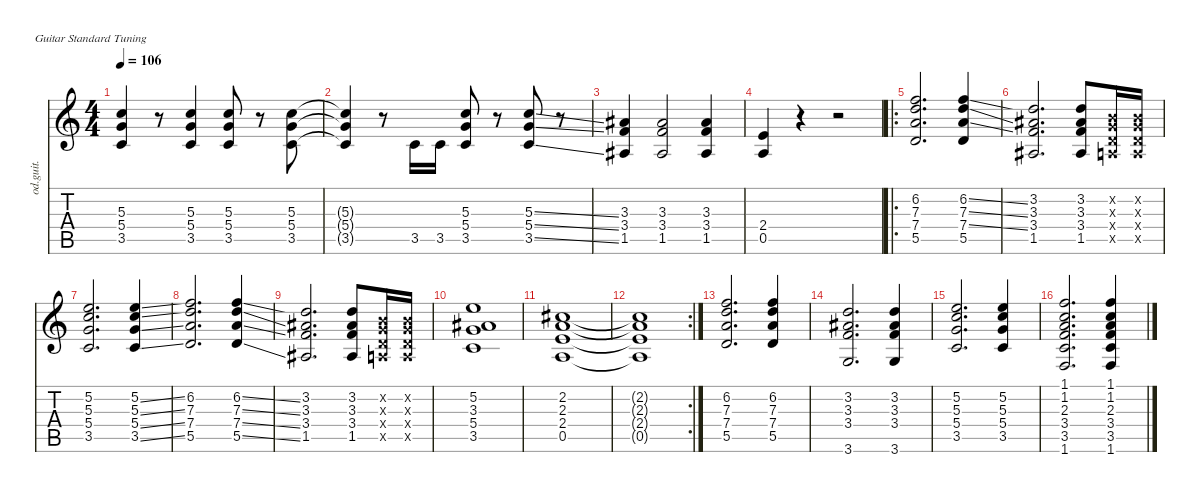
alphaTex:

\defaultSystemsLayout 4
\hideDynamics
\bracketExtendMode nobrackets
\track ("Randy Rhoads (Base)" "od.guit.") {instrument overdrivenguitar}
\staff {score tabs}
\tuning (E4 B3 G3 D3 A2 E2)
\ts (4 4)
\tempo 106
\clef g2
\ks c
(5.3 5.4 3.5).4{dy f beam Up} r.8{beam Down} (5.3 5.4 3.5).4{beam Up} (5.3 5.4 3.5).8{beam Up} r.8{beam Down} (5.3 5.4 3.5).8{beam Up} |
(5.3{t} 5.4{t} 3.5{t}).4{beam Up} r.8{beam Down} 3.5.16{beam Up} 3.5.16{beam Up} (5.3 5.4 3.5).8{beam Up} r.8{beam Down} (5.3{ss} 5.4{ss} 3.5{ss}).8{beam Up} r.8{beam Down} |
(3.3{acc #} 3.4 1.5{acc #}).4{beam Up} (3.3{acc #} 3.4 1.5{acc #}).2{beam Up} (3.3{acc #} 3.4 1.5{acc #}).4{beam Up} |
(2.4 0.5).4{beam Up} r.4{beam Down} r.2{beam Down} |
\ro
(6.2 7.3 7.4 5.5).2{d beam Up} (6.2{ss} 7.3{ss} 7.4{ss} 5.5).4{beam Up} |
(3.2 3.3{acc #} 3.4 1.5{acc #}).2{d beam Up} (3.2 3.3{acc #} 3.4 1.5{acc #}).8{beam Up} (0.2{x} 0.3{x} 0.4{x} 0.5{x}).16{beam Up} (0.2{x} 0.3{x} 0.4{x} 0.5{x}).16{beam Up} |
(5.2 5.3 5.4 3.5).2{d beam Up} (5.2{ss} 5.3{ss} 5.4{ss} 3.5{ss}).4{beam Up} |
(6.2 7.3 7.4 5.5).2{d beam Up} (6.2{ss} 7.3{ss} 7.4{ss} 5.5{ss}).4{beam Up} |
(3.2 3.3{acc #} 3.4 1.5{acc #}).2{d beam Up} (3.2 3.3{acc #} 3.4 1.5{acc #}).8{beam Up} (0.2{x} 0.3{x} 0.4{x} 0.5{x}).16{beam Up} (0.2{x} 0.3{x} 0.4{x} 0.5{x}).16{beam Up} |
(5.2 3.3{acc #} 5.4 3.5).1{beam Up} |
(2.2{acc #} 2.3 2.4 0.5).1{beam Up} |
\rc 2
(2.2{t acc #} 2.3{t} 2.4{t} 0.5{t}).1{beam Up} |
(6.2 7.3 7.4 5.5).2{d beam Up} (6.2 7.3 7.4 5.5).4{beam Up} |
(3.2 3.3{acc #} 3.4 3.6).2{d beam Up} (3.2 3.3{acc #} 3.4 3.6).4{beam Up} |
(5.2 5.3 5.4 3.5).2{d beam Up} (5.2 5.3 5.4 3.5).4{beam Up} |
(1.1 1.2 2.3 3.4 3.5 1.6).2{d beam Up} (1.1 1.2 2.3 3.4 3.5 1.6).4{beam Up}
